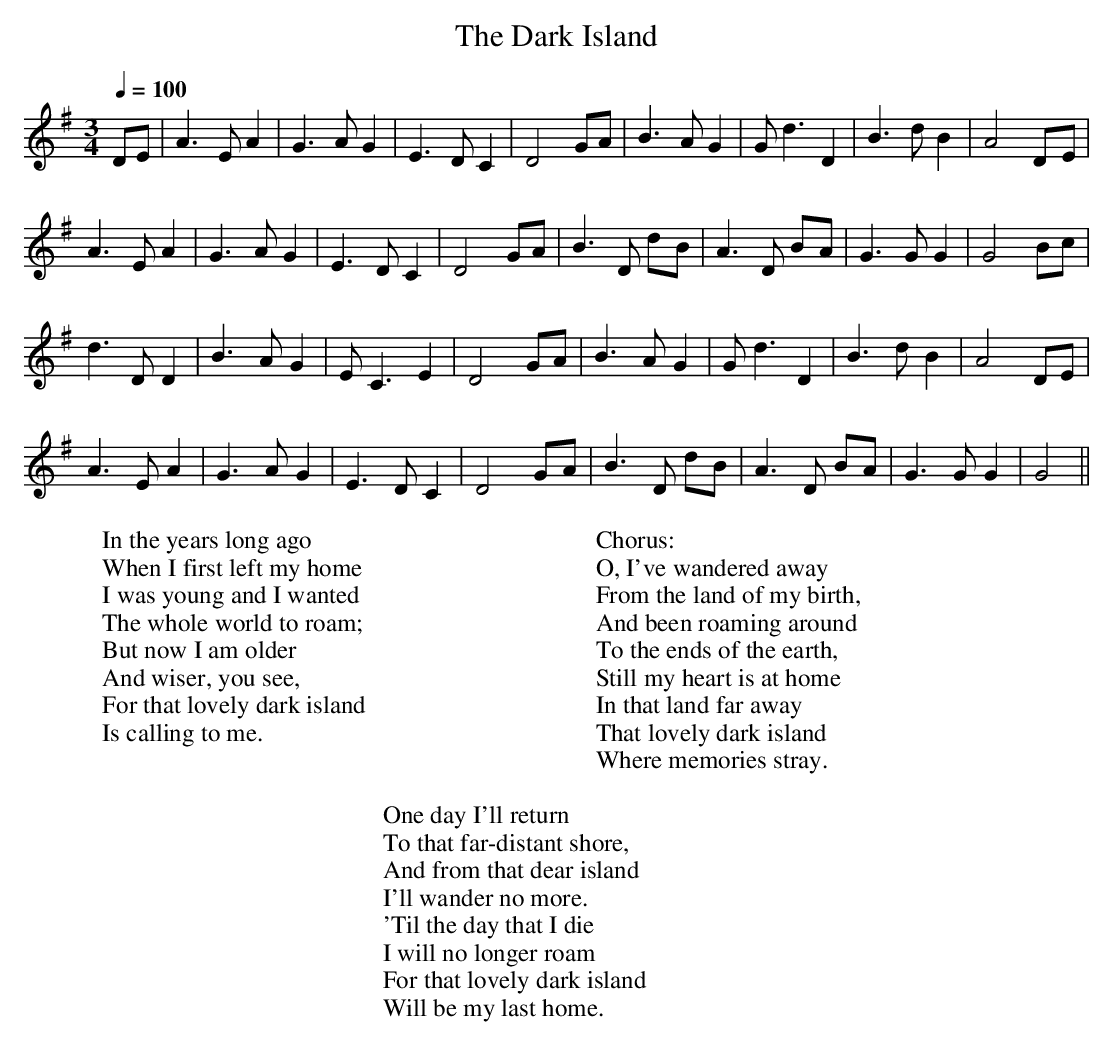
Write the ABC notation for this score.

X:1
T:Dark Island, The
M:3/4
L:1/8
Q:1/4=100
W:In the years long ago
W:When I first left my home
W:I was young and I wanted
W:The whole world to roam;
W:But now I am older
W:And wiser, you see,
W:For that lovely dark island
W:Is calling to me.
W:
W:Chorus:
W:O, I've wandered away
W:From the land of my birth,
W:And been roaming around
W:To the ends of the earth,
W:Still my heart is at home
W:In that land far away
W:That lovely dark island
W:Where memories stray.
W:
W:One day I'll return
W:To that far-distant shore,
W:And from that dear island
W:I'll wander no more.
W:'Til the day that I die
W:I will no longer roam
W:For that lovely dark island
W:Will be my last home.
K:G
DE |A3E A2|G3A G2|E3D C2|D4 GA|\
B3A G2|Gd3 D2|B3d B2|A4 D-E|
A3E A2|G3A G2|E3D C2|D4 GA|\
B3D d-B|A3D B-A|G3G G2|G4 Bc|
d3D D2|B3A G2|EC3 E2|D4 GA|\
B3A G2|Gd3 D2|B3d B2|A4 DE|
A3E A2|G3A G2|E3D C2|D4 G-A|\
B3D d-B|A3D B-A|G3G G2|G4 ||
